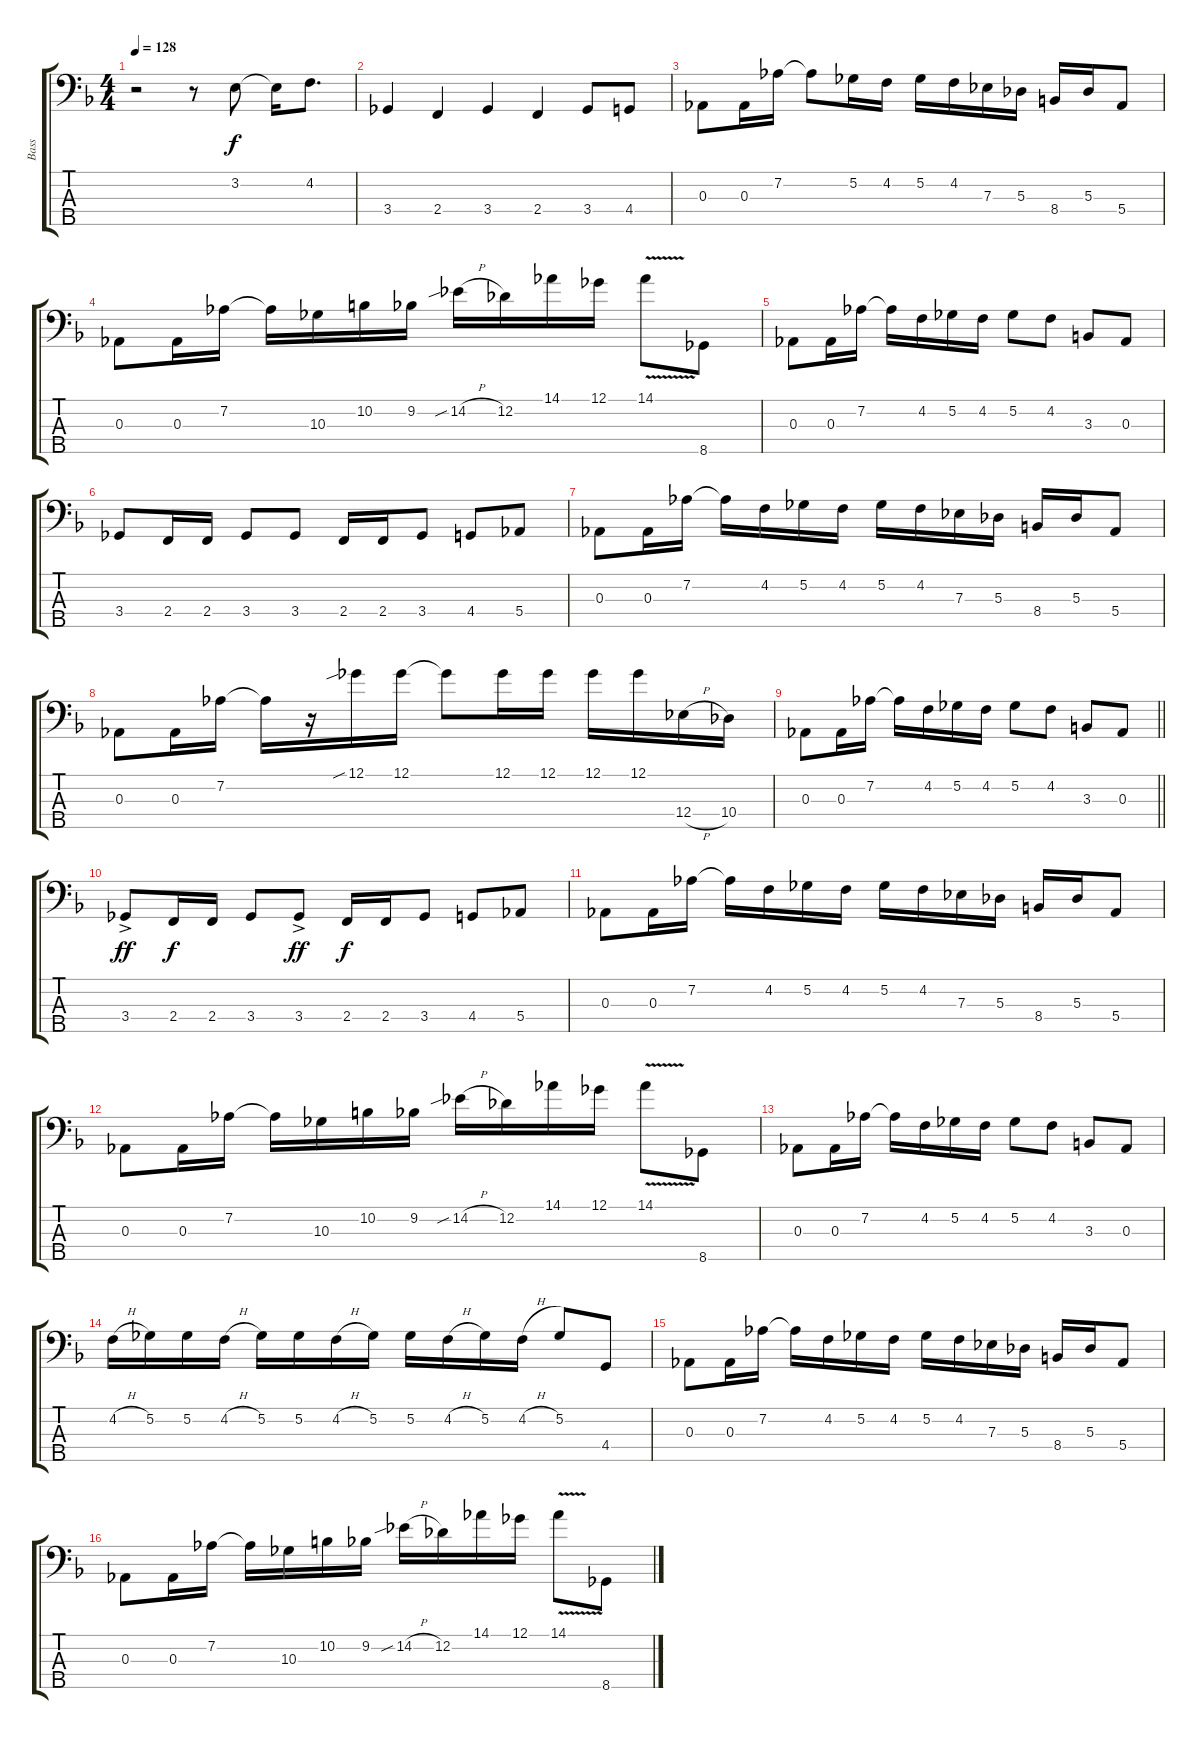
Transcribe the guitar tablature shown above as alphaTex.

\track ("Bass" "Bass") {instrument electricbasspick}
\staff {score tabs}
\tuning (Gb2 Db2 Ab1 Eb1 Bb0) {hide}
\ts (4 4)
\tempo 128
\clef f4
\ks f
r.2{dy f} r.8 3.2.8 3.2{t}.16 4.2.8{d} |
3.4.4 2.4.4 3.4.4 2.4.4 3.4.8 4.4.8 |
0.3.8 0.3.16 7.2.16 7.2{t}.8 5.2.16 4.2.16 5.2.16 4.2.16 7.3.16 5.3.16 8.4.16 5.3.16 5.4.8 |
0.3.8 0.3.16 7.2.16 7.2{t}.16 10.3.16 10.2.16 9.2.16 14.2{sib h}.16 12.2.16 14.1.16 12.1.16 14.1{v}.8 8.5.8 |
0.3.8 0.3.16 7.2.16 7.2{t}.16 4.2.16 5.2.16 4.2.16 5.2.8 4.2.8 3.3.8 0.3.8 |
3.4.8 2.4.16 2.4.16 3.4.8 3.4.8 2.4.16 2.4.16 3.4.8 4.4.8 5.4.8 |
0.3.8 0.3.16 7.2.16 7.2{t}.16 4.2.16 5.2.16 4.2.16 5.2.16 4.2.16 7.3.16 5.3.16 8.4.16 5.3.16 5.4.8 |
0.3.8 0.3.16 7.2.16 7.2{t}.16 r.16 12.1{sib}.16 12.1.16 12.1{t}.8 12.1.16 12.1.16 12.1.16 12.1.16 12.4{h}.16 10.4.16 |
\barLineRight lightlight
0.3.8 0.3.16 7.2.16 7.2{t}.16 4.2.16 5.2.16 4.2.16 5.2.8 4.2.8 3.3.8 0.3.8 |
3.4{ac}.8{dy ff} 2.4.16{dy f} 2.4.16 3.4.8 3.4{ac}.8{dy ff} 2.4.16{dy f} 2.4.16 3.4.8 4.4.8 5.4.8 |
0.3.8 0.3.16 7.2.16 7.2{t}.16 4.2.16 5.2.16 4.2.16 5.2.16 4.2.16 7.3.16 5.3.16 8.4.16 5.3.16 5.4.8 |
0.3.8 0.3.16 7.2.16 7.2{t}.16 10.3.16 10.2.16 9.2.16 14.2{sib h}.16 12.2.16 14.1.16 12.1.16 14.1{v}.8 8.5.8 |
0.3.8 0.3.16 7.2.16 7.2{t}.16 4.2.16 5.2.16 4.2.16 5.2.8 4.2.8 3.3.8 0.3.8 |
4.2{h}.16 5.2.16 5.2.16 4.2{h}.16 5.2.16 5.2.16 4.2{h}.16 5.2.16 5.2.16 4.2{h}.16 5.2.16 4.2{h}.16 5.2.8 4.4.8 |
0.3.8 0.3.16 7.2.16 7.2{t}.16 4.2.16 5.2.16 4.2.16 5.2.16 4.2.16 7.3.16 5.3.16 8.4.16 5.3.16 5.4.8 |
0.3.8 0.3.16 7.2.16 7.2{t}.16 10.3.16 10.2.16 9.2.16 14.2{sib h}.16 12.2.16 14.1.16 12.1.16 14.1{v}.8 8.5.8
